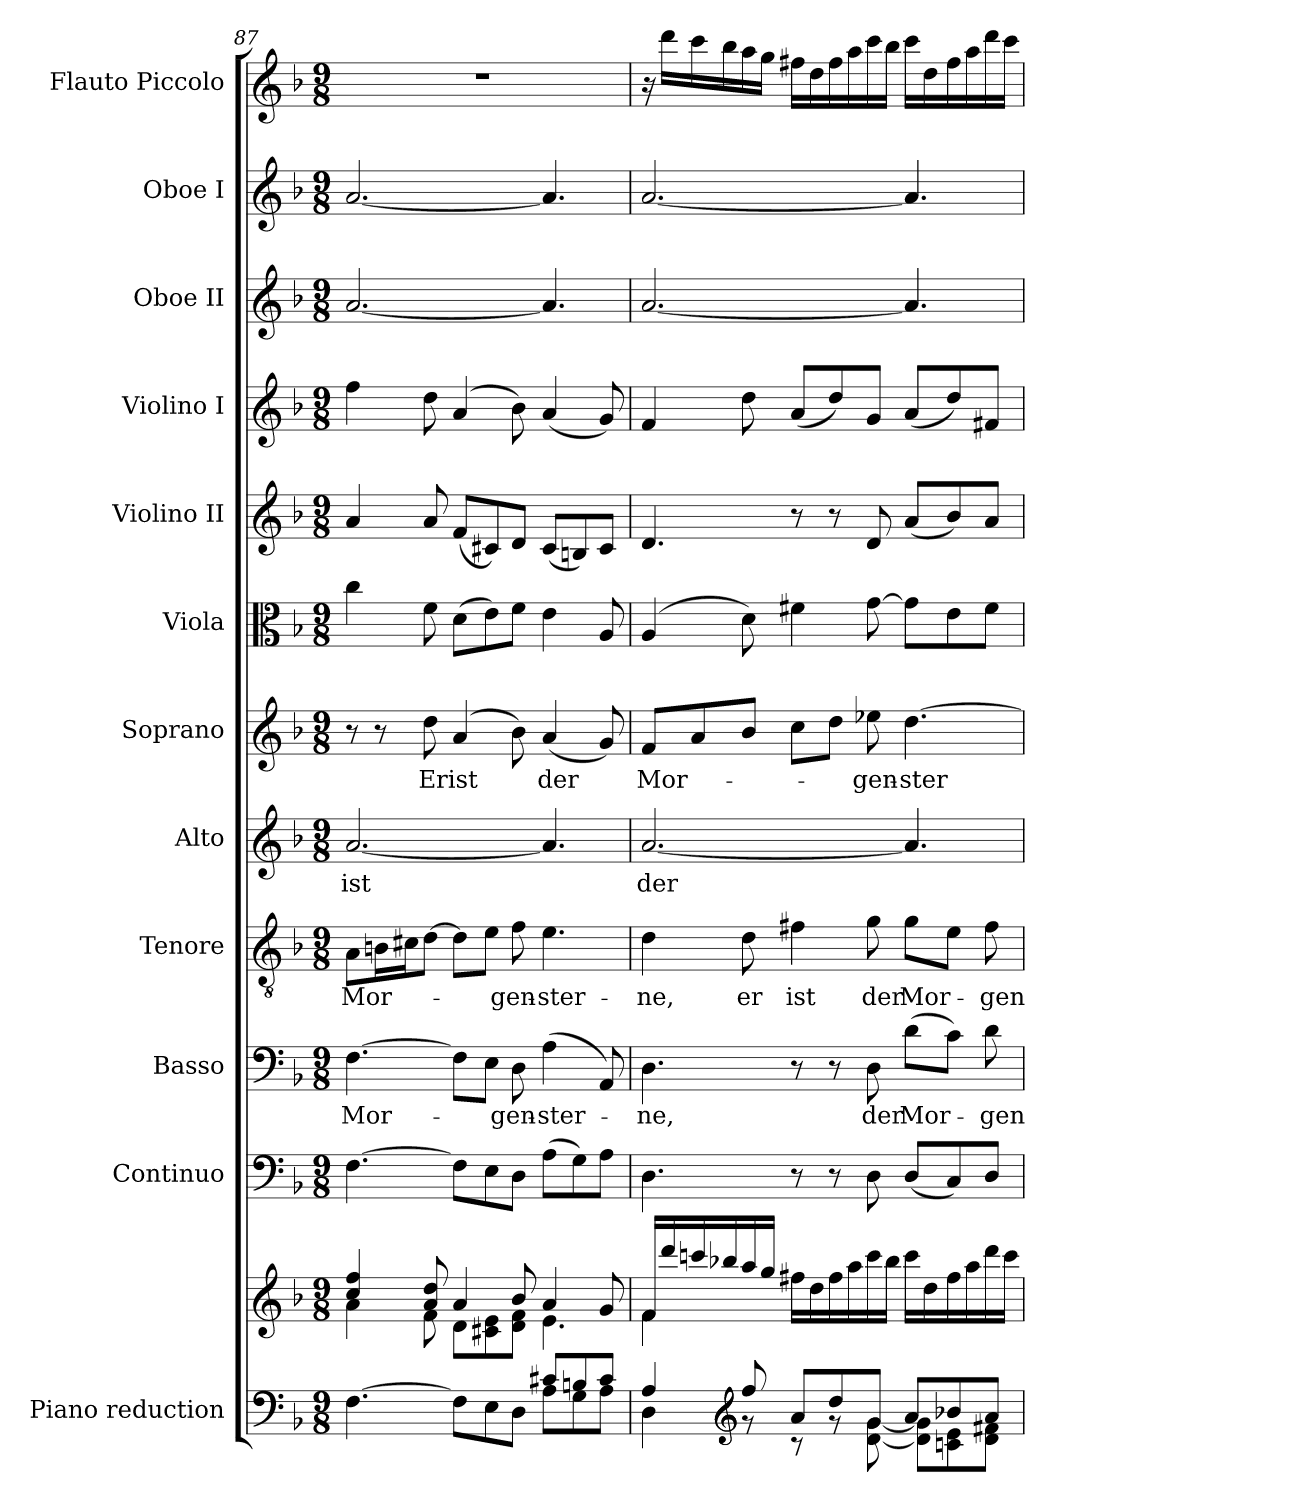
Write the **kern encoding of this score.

**kern	**kern	**kern	**kern	**text	**kern	**text	**kern	**text	**kern	**text	**kern	**kern	**kern	**kern	**kern	**kern
*part12	*part12	*part11	*part10	*part10	*part9	*part9	*part8	*part8	*part7	*part7	*part6	*part5	*part4	*part3	*part2	*part1
*staff13	*staff12	*staff11	*staff10	*staff10	*staff9	*staff9	*staff8	*staff8	*staff7	*staff7	*staff6	*staff5	*staff4	*staff3	*staff2	*staff1
*I"Piano reduction	*	*I"Continuo	*I"Basso	*	*I"Tenore	*	*I"Alto	*	*I"Soprano	*	*I"Viola	*I"Violino II	*I"Violino I	*I"Oboe II	*I"Oboe I	*I"Flauto Piccolo
*I'Pno	*	*	*	*	*	*	*	*	*	*	*	*	*	*I'Ob	*I'Ob	*I'Picc
!!LO:PB:g=z
*clefF4	*clefG2	*clefF4	*clefF4	*	*clefGv2	*	*clefG2	*	*clefG2	*	*clefC3	*clefG2	*clefG2	*clefG2	*clefG2	*clefG2
*	*	*	*	*	*	*	*	*	*	*	*	*	*	*	*	*ITrd-7c-12
*k[b-]	*k[b-]	*k[b-]	*k[b-]	*	*k[b-]	*	*k[b-]	*	*k[b-]	*	*k[b-]	*k[b-]	*k[b-]	*k[b-]	*k[b-]	*k[b-]
*M9/8	*M9/8	*M9/8	*M9/8	*	*M9/8	*	*M9/8	*	*M9/8	*	*M9/8	*M9/8	*M9/8	*M9/8	*M9/8	*M9/8
=87	=87	=87	=87	=87	=87	=87	=87	=87	=87	=87	=87	=87	=87	=87	=87	=87
*^	*^	*	*	*	*	*	*	*	*	*	*	*	*	*	*	*
!	!	!	!	!	!	!LO:LY:b	!	!LO:LY:b	!	!LO:LY:b	!	!	!	!	!	!	!	!
4.ryy	[>4.F\	4cc/ 4ff/	4a\	[4.F\	[4.F\	Mor-	8A\L	Mor-	[2.a/	ist	8r	.	4cc\	4a/	4ff\	[2.a/	[2.a/	8%9r
.	.	.	.	.	.	.	16Bn\L	.	.	.	8r	.	.	.	.	.	.	.
.	.	.	.	.	.	.	16c#X\J	.	.	.	.	.	.	.	.	.	.	.
!	!	!	!	!	!	!	!	!	!	!	!	!LO:LY:b	!	!	!	!	!	!
.	.	8a/ 8dd/	8f\	.	.	.	[8d\J	.	.	.	8dd\	Er	8f\	8a/	8dd\	.	.	.
!	!	!	!	!	!	!	!	!	!	!	!	!LO:LY:b	!	!	!	!	!	!
4.ryy	8F\L]	4a/	8d\L	8F\L]	8F\L]	.	8d\L]	.	.	.	(4a/	ist	(8d\L	(8f/L	(4a/	.	.	.
.	8E\	.	8c#X\ 8e\	8E\	8E\J	.	8e\J	.	.	.	.	.	8e\)	8c#X/)	.	.	.	.
!	!	!	!	!	!	!LO:LY:b	!	!LO:LY:b	!	!	!	!	!	!	!	!	!	!
.	8D\J	8b-/	8d\ 8f\J	8D\J	8D\	-gen-	8f\	-gen-	.	.	8b-\)	.	8f\J	8d/J	8b-\)	.	.	.
!	!	!	!	!	!	!LO:LY:b	!	!LO:LY:b	!	!	!	!LO:LY:b	!	!	!	!	!	!
8c#X/L	8A\L	4a/	4.e\	(8A\L	(4A\	-ster-	4.e\	-ster-	4.a/]	.	(4a/	der	4e\	(8c#/L	(4a/	4.a/]	4.a/]	.
8Bn/	8G\	.	.	8G\)	.	.	.	.	.	.	.	.	.	8Bn/)	.	.	.	.
8c#/J	8A\J	8g/	.	8A\J	8AA/)	.	.	.	.	.	8g/)	.	8A/	8c#/J	8g/)	.	.	.
=88	=88	=88	=88	=88	=88	=88	=88	=88	=88	=88	=88	=88	=88	=88	=88	=88	=88	=88
!	!	!	!	!	!	!LO:LY:b	!	!LO:LY:b	!	!LO:LY:b	!	!LO:LY:b	!	!	!	!	!	!
4A/	4D\	16f/LL	4f\	4.D\	4.D\	-ne,	4d\	-ne,	[2.a/	der	8f/L	Mor-	(4A/	4.d/	4f/	[2.a/	[2.a/	16r
.	.	16ddd/	.	.	.	.	.	.	.	.	.	.	.	.	.	.	.	16dddd\LL
.	.	16cccn/	.	.	.	.	.	.	.	.	8a/	.	.	.	.	.	.	16cccc\
.	.	16bb-X/	.	.	.	.	.	.	.	.	.	.	.	.	.	.	.	16bbb-\
*clefG2	*	*	*	*	*	*	*	*	*	*	*	*	*	*	*	*	*	*
!	!	!	!	!	!	!	!	!LO:LY:b	!	!	!	!	!	!	!	!	!	!
8ff/	8r	16aa/	8ryy	.	.	.	8d\	er	.	.	8b-/J	.	8d\)	.	8dd\	.	.	16aaa\
.	.	16gg/JJ	.	.	.	.	.	.	.	.	.	.	.	.	.	.	.	16ggg\JJ
!	!	!	!	!	!	!	!	!LO:LY:b	!	!	!	!	!	!	!	!	!	!
8a/L	8r	16ff#X\LL	4.ryy	8r	8r	.	4f#X\	ist	.	.	8cc\L	.	4f#X\	8r	(8a/L	.	.	16fff#X\LL
.	.	16dd\	.	.	.	.	.	.	.	.	.	.	.	.	.	.	.	16ddd\
8dd/	8r	16ff#\	.	8r	8r	.	.	.	.	.	8dd\J	.	.	8r	8dd/)	.	.	16fff#\
.	.	16aa\	.	.	.	.	.	.	.	.	.	.	.	.	.	.	.	16aaa\
!	!	!	!	!	!	!LO:LY:b	!	!LO:LY:b	!	!	!	!LO:LY:b	!	!	!	!	!	!
8g/J	[8d\ [8g\	16ccc\	.	8D\	8D\	der	8g\	der	.	.	8ee-X\	-gen-	[8g\	8d/	8g/J	.	.	16cccc\
.	.	16bb-\JJ	.	.	.	.	.	.	.	.	.	.	.	.	.	.	.	16bbb-\JJ
!	!	!	!	!	!	!LO:LY:b	!	!LO:LY:b	!	!	!	!LO:LY:b	!	!	!	!	!	!
8a/L	8d\] 8g\]L	16ccc\LL	4.ryy	(8D/L	(8d\L	Mor-	8g\L	Mor-	4.a/]	.	[4.dd\	-ster-	8g\L]	(8a/L	(8a/L	4.a/]	4.a/]	16cccc\LL
.	.	16dd\	.	.	.	.	.	.	.	.	.	.	.	.	.	.	.	16ddd\
8b-X/	8cn\ 8e\	16ff#\	.	8C/)	8c\J)	.	8e\J	.	.	.	.	.	8e\	8b-/)	8dd/)	.	.	16fff#\
.	.	16aa\	.	.	.	.	.	.	.	.	.	.	.	.	.	.	.	16aaa\
!	!	!	!	!	!	!LO:LY:b	!	!LO:LY:b	!	!	!	!	!	!	!	!	!	!
8a/J	8d\ 8f#X\J	16ddd\	.	8D/J	8d\	-gen-	8f#\	-gen-	.	.	.	.	8f#\J	8a/J	8f#X/J	.	.	16dddd\
.	.	16ccc\JJ	.	.	.	.	.	.	.	.	.	.	.	.	.	.	.	16cccc\JJ
*v	*v	*	*	*	*	*	*	*	*	*	*	*	*	*	*	*	*	*
*	*v	*v	*	*	*	*	*	*	*	*	*	*	*	*	*	*	*
=	=	=	=	=	=	=	=	=	=	=	=	=	=	=	=	=
*-	*-	*-	*-	*-	*-	*-	*-	*-	*-	*-	*-	*-	*-	*-	*-	*-
